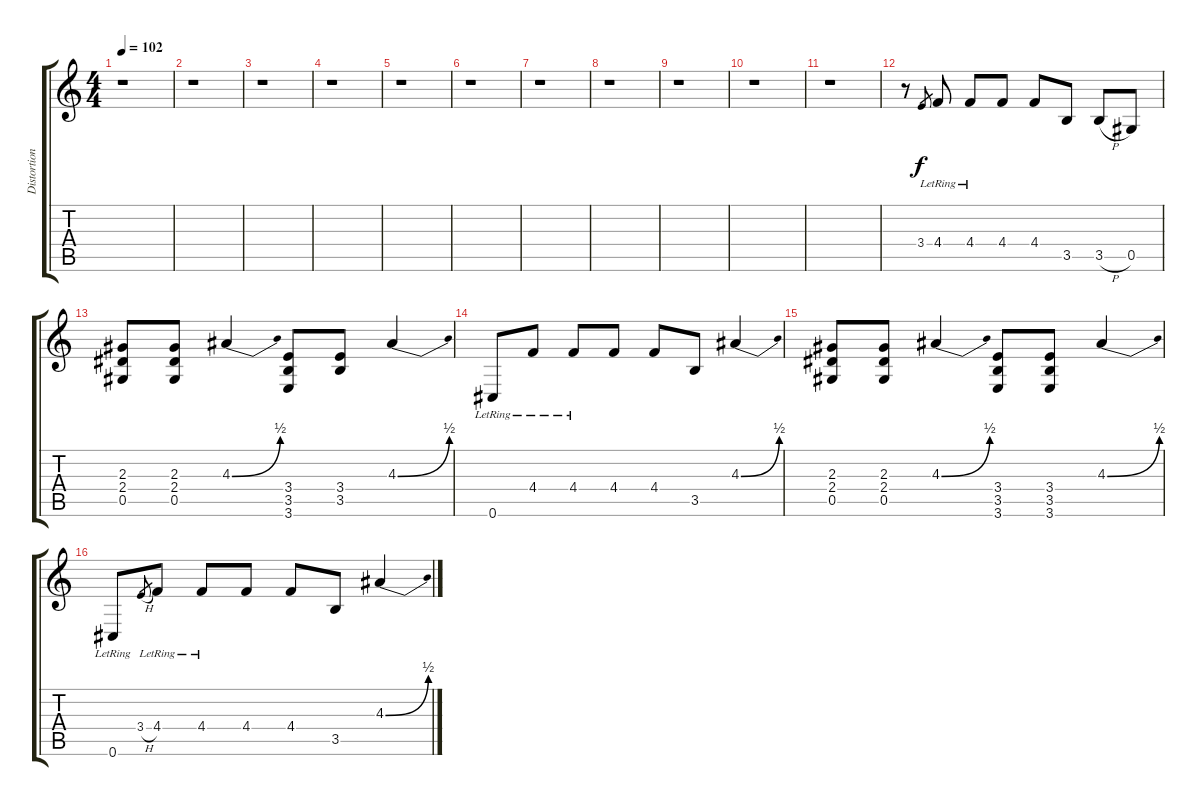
\track ("Distortion" "Distortion") {instrument distortionguitar}
\staff {score tabs}
\tuning (Eb4 Bb3 Gb3 Db3 Ab2 Db2) {hide}
\ts (4 4)
\tempo 102
\clef g2
\ks c
r.1{dy f} |
r.1 |
r.1 |
r.1 |
r.1 |
r.1 |
r.1 |
r.1 |
r.1 |
r.1 |
r.1 |
r.8 3.4.8{gr} 4.4{lr}.8 4.4{lr}.8 4.4.8 4.4.8 3.5.8 3.5{h}.8 0.5.8 |
(2.3 2.4 0.5).8 (2.3 2.4 0.5).8 4.3{be (bend 0 0 60 2)}.4 (3.4 3.5 3.6).8 (3.4 3.5).8 4.3{be (bend 0 0 60 2)}.4 |
0.6{lr}.8 4.4{lr}.8 4.4{lr}.8 4.4.8 4.4.8 3.5.8 4.3{be (bend 0 0 60 2)}.4 |
(2.3 2.4 0.5).8 (2.3 2.4 0.5).8 4.3{be (bend 0 0 60 2)}.4 (3.4 3.5 3.6).8 (3.4 3.5 3.6).8 4.3{be (bend 0 0 60 2)}.4 |
0.6{lr}.8 3.4{h}.8{gr} 4.4{lr}.8 4.4{lr}.8 4.4.8 4.4.8 3.5.8 4.3{be (bend 0 0 60 2)}.4
